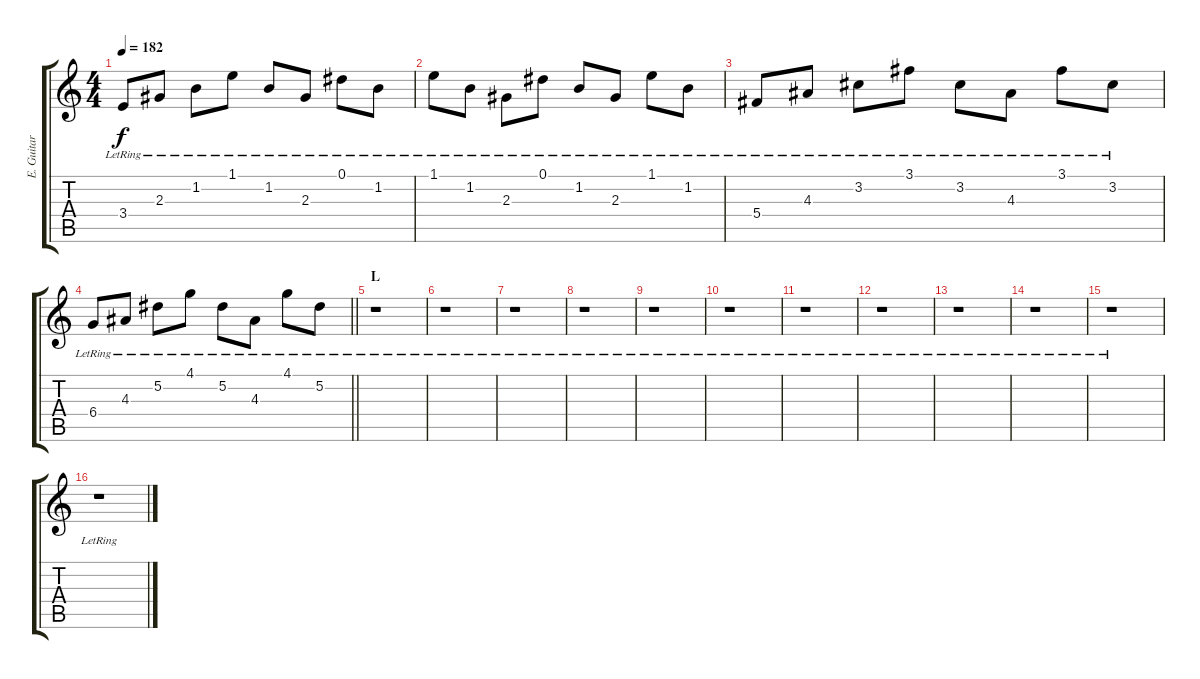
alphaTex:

\track ("E. Guitar IV" "E. Guitar ") {instrument overdrivenguitar}
\staff {score tabs}
\tuning (Eb4 Bb3 Gb3 Db3 Ab2 Eb2) {hide}
\ts (4 4)
\tempo 182
\clef g2
\ks c
3.4{lr}.8{dy f} 2.3{lr}.8 1.2{lr}.8 1.1{lr}.8 1.2{lr}.8 2.3{lr}.8 0.1{lr}.8 1.2{lr}.8 |
1.1{lr}.8 1.2{lr}.8 2.3{lr}.8 0.1{lr}.8 1.2{lr}.8 2.3{lr}.8 1.1{lr}.8 1.2{lr}.8 |
5.4{lr}.8 4.3{lr}.8 3.2{lr}.8 3.1{lr}.8 3.2{lr}.8 4.3{lr}.8 3.1{lr}.8 3.2{lr}.8 |
\barLineRight lightlight
6.4{lr}.8 4.3{lr}.8 5.2{lr}.8 4.1{lr}.8 5.2{lr}.8 4.3{lr}.8 4.1{lr}.8 5.2{lr}.8 |
\section ("" "L")
r.1 |
r.1 |
r.1 |
r.1 |
r.1 |
r.1 |
r.1 |
r.1 |
r.1 |
r.1 |
r.1 |
r.1
